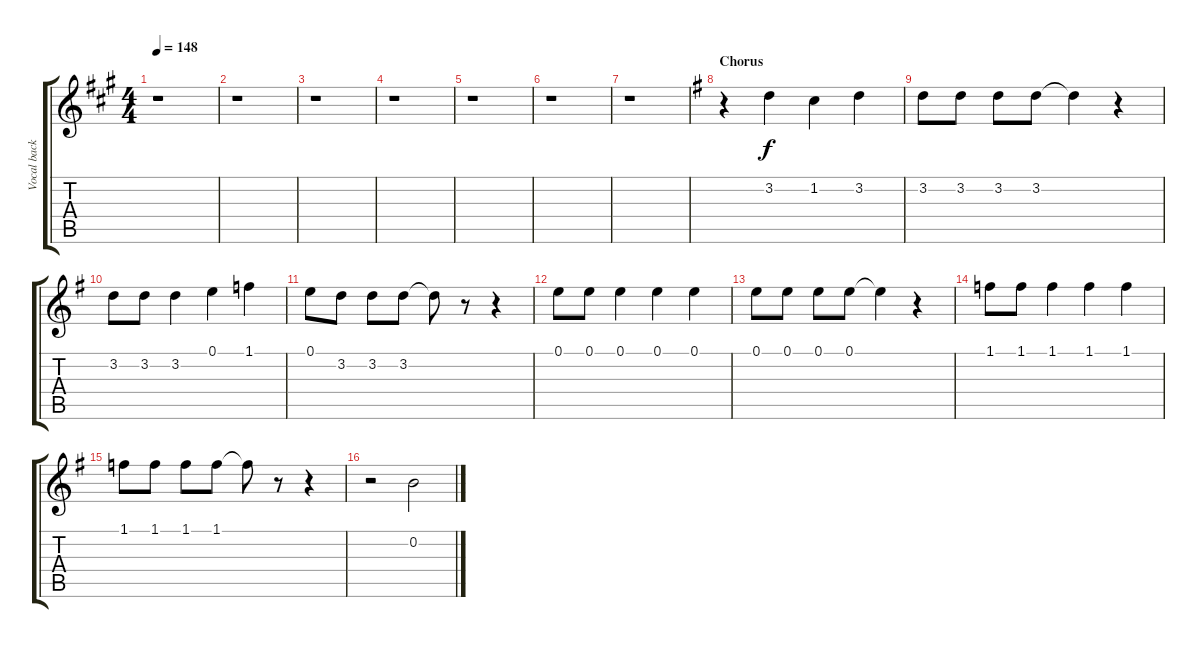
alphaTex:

\track ("Vocal backup (sop)" "Vocal back") {instrument electricguitarjazz}
\staff {score tabs}
\tuning (E4 B3 G3 D3 A2 E2) {hide}
\ts (4 4)
\tempo 148
\clef g2
\ks a
r.1{dy f} |
r.1 |
r.1 |
r.1 |
r.1 |
r.1 |
r.1 |
\section ("" "Chorus")
\ks g
r.4 3.2.4 1.2.4 3.2.4 |
3.2.8 3.2.8 3.2.8 3.2.8 3.2{t}.4 r.4 |
3.2.8 3.2.8 3.2.4 0.1.4 1.1.4 |
0.1.8 3.2.8 3.2.8 3.2.8 3.2{t}.8 r.8 r.4 |
0.1.8 0.1.8 0.1.4 0.1.4 0.1.4 |
0.1.8 0.1.8 0.1.8 0.1.8 0.1{t}.4 r.4 |
1.1.8 1.1.8 1.1.4 1.1.4 1.1.4 |
1.1.8 1.1.8 1.1.8 1.1.8 1.1{t}.8 r.8 r.4 |
r.2 0.2.2
